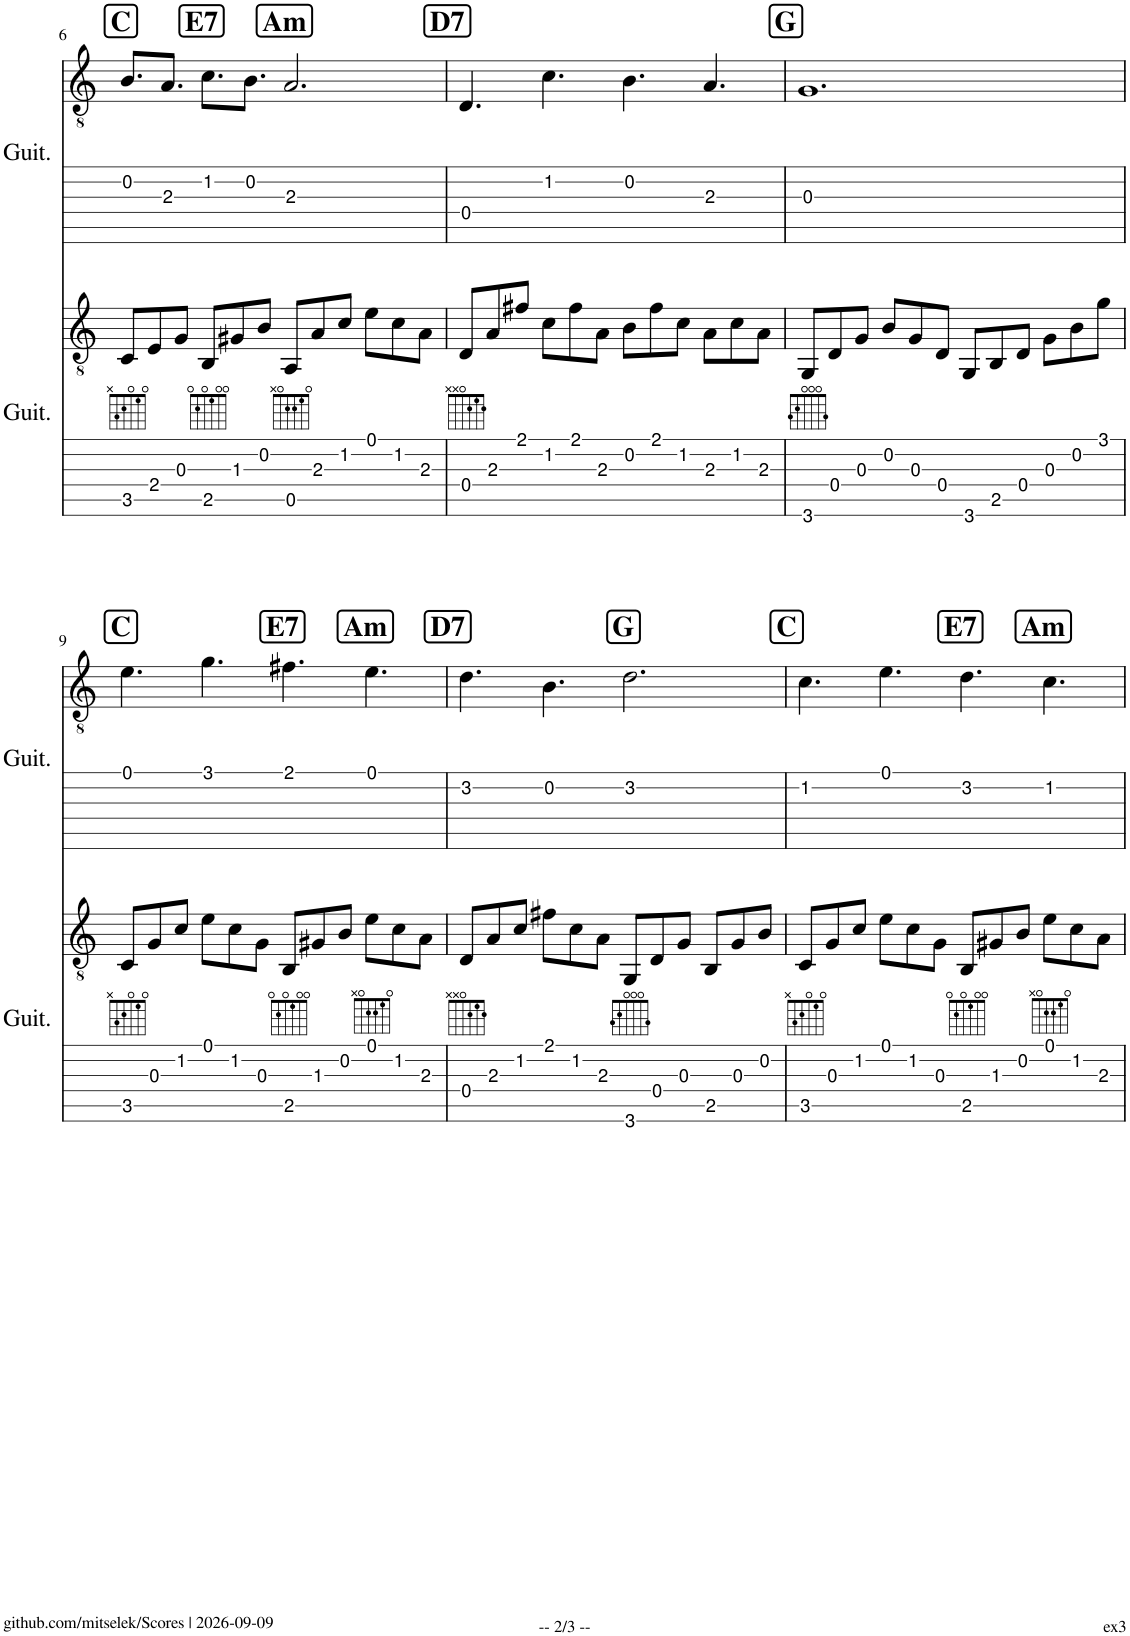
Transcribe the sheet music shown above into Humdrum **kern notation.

**kern	**kern	**kern	**kern
*part2	*part2	*part1	*part1
*staff4	*staff3	*staff2	*staff1
*I"Guitar	*	*I"Acoustic Guitar	*
*I'Guit.	*	*I'Guit.	*
!!LO:PB:g=z
*	*clefGv2	*	*clefGv2
*k[]	*k[]	*k[]	*k[]
*M12/8	*M12/8	*M12/8	*M12/8
!!LO:REH:place=s1:a:B:cj:fs=14:t=Am:qo=3
!!LO:REH:place=s1:a:B:cj:fs=14:t=E7:qo=1.5
!!LO:REH:place=s1:a:B:cj:fs=14:t=C
=6	=6	=6	=6
8CL	8C/L	8.BL	8.B/L
8E	8E/	.	.
.	.	8.AJ	8.A/J
8GJ	8G/J	.	.
8BBL	8BB/L	8.cL	8.c\L
8G#X	8G#X/	.	.
.	.	8.BJ	8.B\J
8BJ	8B/J	.	.
8AAL	8AA/L	2.A	2.A/
8A	8A/	.	.
8cJ	8c/J	.	.
8eL	8e\L	.	.
8c	8c\	.	.
8AJ	8A\J	.	.
!!LO:REH:place=s1:a:B:cj:fs=14:t=D7
=7	=7	=7	=7
8DL	8D/L	4.D	4.D/
8A	8A/	.	.
8f#J	8f#X/J	.	.
8cL	8c\L	4.c	4.c\
8f#	8f#\	.	.
8AJ	8A\J	.	.
8BL	8B\L	4.B	4.B\
8f#	8f#\	.	.
8cJ	8c\J	.	.
8AL	8A\L	4.A	4.A/
8c	8c\	.	.
8AJ	8A\J	.	.
!!LO:REH:place=s1:a:B:cj:fs=14:t=G
=8	=8	=8	=8
8GGL	8GG/L	1.G	1.G
8D	8D/	.	.
8GJ	8G/J	.	.
8BL	8B/L	.	.
8G	8G/	.	.
8DJ	8D/J	.	.
8GGL	8GG/L	.	.
8BB	8BB/	.	.
8DJ	8D/J	.	.
8GL	8G\L	.	.
8B	8B\	.	.
8gJ	8g\J	.	.
!!LO:LB:g=z
!!LO:REH:place=s1:a:B:cj:fs=14:t=Am:qo=4.5
!!LO:REH:place=s1:a:B:cj:fs=14:t=E7:qo=3
!!LO:REH:place=s1:a:B:cj:fs=14:t=C
=9	=9	=9	=9
8CL	8C/L	4.e	4.e\
8G	8G/	.	.
8cJ	8c/J	.	.
8eL	8e\L	4.g	4.g\
8c	8c\	.	.
8GJ	8G\J	.	.
8BBL	8BB/L	4.f#X	4.f#X\
8G#	8G#X/	.	.
8BJ	8B/J	.	.
8eL	8e\L	4.e	4.e\
8c	8c\	.	.
8AJ	8A\J	.	.
!!LO:REH:place=s1:a:B:cj:fs=14:t=G:qo=3
!!LO:REH:place=s1:a:B:cj:fs=14:t=D7
=10	=10	=10	=10
8DL	8D/L	4.d	4.d\
8A	8A/	.	.
8cJ	8c/J	.	.
8f#L	8f#X\L	4.B	4.B\
8c	8c\	.	.
8AJ	8A\J	.	.
8GGL	8GG/L	2.d	2.d\
8D	8D/	.	.
8GJ	8G/J	.	.
8BBL	8BB/L	.	.
8G	8G/	.	.
8BJ	8B/J	.	.
!!LO:REH:place=s1:a:B:cj:fs=14:t=Am:qo=4.5
!!LO:REH:place=s1:a:B:cj:fs=14:t=E7:qo=3
!!LO:REH:place=s1:a:B:cj:fs=14:t=C
=11	=11	=11	=11
8CL	8C/L	4.c	4.c\
8G	8G/	.	.
8cJ	8c/J	.	.
8eL	8e\L	4.e	4.e\
8c	8c\	.	.
8GJ	8G\J	.	.
8BBL	8BB/L	4.d	4.d\
8G#	8G#X/	.	.
8BJ	8B/J	.	.
8eL	8e\L	4.c	4.c\
8c	8c\	.	.
8AJ	8A\J	.	.
=	=	=	=
*-	*-	*-	*-
